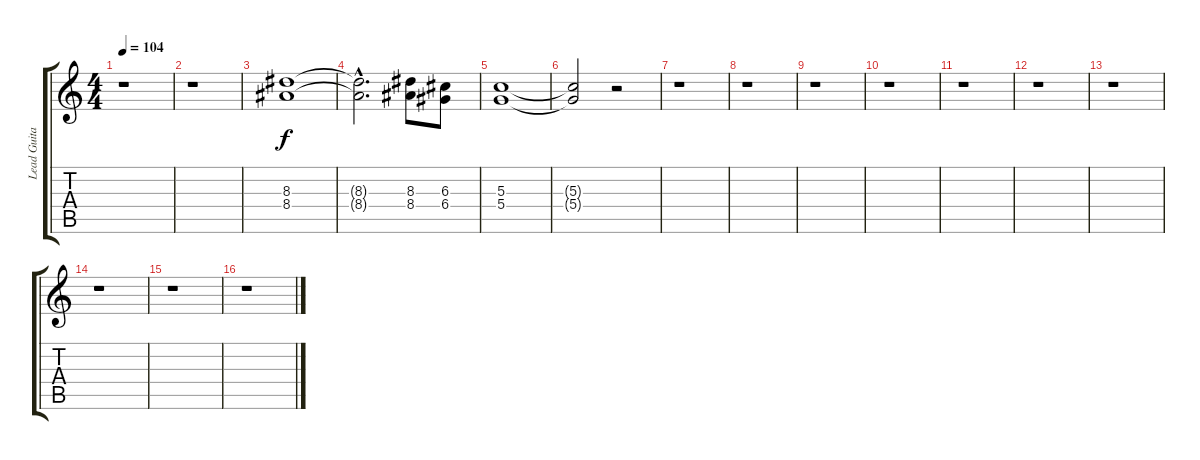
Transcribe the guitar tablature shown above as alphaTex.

\track ("Lead Guitar" "Lead Guita") {instrument overdrivenguitar}
\staff {score tabs}
\tuning (E4 B3 G3 D3 A2 E2) {hide}
\ts (4 4)
\tempo 104
\clef g2
\ks c
r.1{dy f} |
r.1 |
(8.3 8.4).1 |
(8.3{hac t} 8.4{hac t}).2{d} (8.3 8.4).8 (6.3 6.4).8 |
(5.3 5.4).1 |
(5.3{t} 5.4{t}).2 r.2 |
r.1 |
r.1 |
r.1 |
r.1 |
r.1 |
r.1 |
r.1 |
r.1 |
r.1 |
r.1
